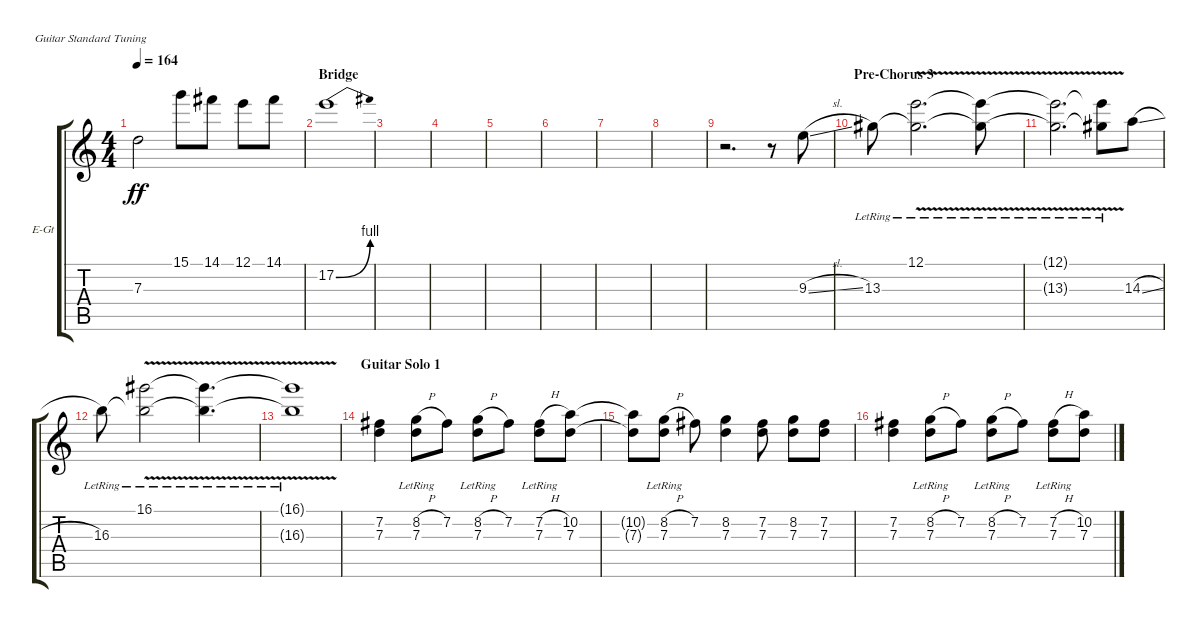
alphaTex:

\defaultSystemsLayout 4
\bracketExtendMode groupsimilarinstruments
\firstSystemTrackNameOrientation horizontal
\otherSystemsTrackNameOrientation horizontal
\track ("Lead Guitar (Drive)" "E-Gt") {instrument overdrivenguitar}
\staff {score tabs}
\tuning (E4 B3 G3 D3 A2 E2)
\ts (4 4)
\tempo 164
\clef g2
\ks c
7.3.2{dy ff} 15.1.8 14.1.8 12.1.8 14.1.8 |
\section ("" "Bridge")
17.2{be (bend 0 0 15 4)}.1 |
|
|
|
|
|
|
r.2{d} r.8 9.3{sl}.8 |
\section ("" "Pre-Chorus 3")
13.3{lr}.8 (12.1{v lr} 13.3{lr t}).2{d} (12.1{v t} 13.3{lr t}).8 |
(12.1{v t} 13.3{lr t}).2{d} (12.1{v t} 13.3{lr t}).8 14.3{sl}.8 |
16.3{lr}.8 (16.1{v} 16.3{lr t}).2 (16.1{v t} 16.3{lr t}).4{d} |
(16.1{v t} 16.3{lr t}).1 |
\section ("" "Guitar Solo 1")
(7.3 7.2).4 (8.2{h} 7.3{lr}).8 7.2.8 (8.2{h} 7.3{lr}).8 7.2.8 (7.2{h} 7.3{lr}).8 (10.2 7.3).8 |
(7.3{t} 10.2{t}).8 (8.2{h} 7.3{lr}).8 7.2.8 (8.2 7.3).4 (7.2 7.3).8 (8.2 7.3).8 (7.2 7.3).8 |
(7.3 7.2).4 (8.2{h} 7.3{lr}).8 7.2.8 (8.2{h} 7.3{lr}).8 7.2.8 (7.2{h} 7.3{lr}).8 (10.2 7.3).8
